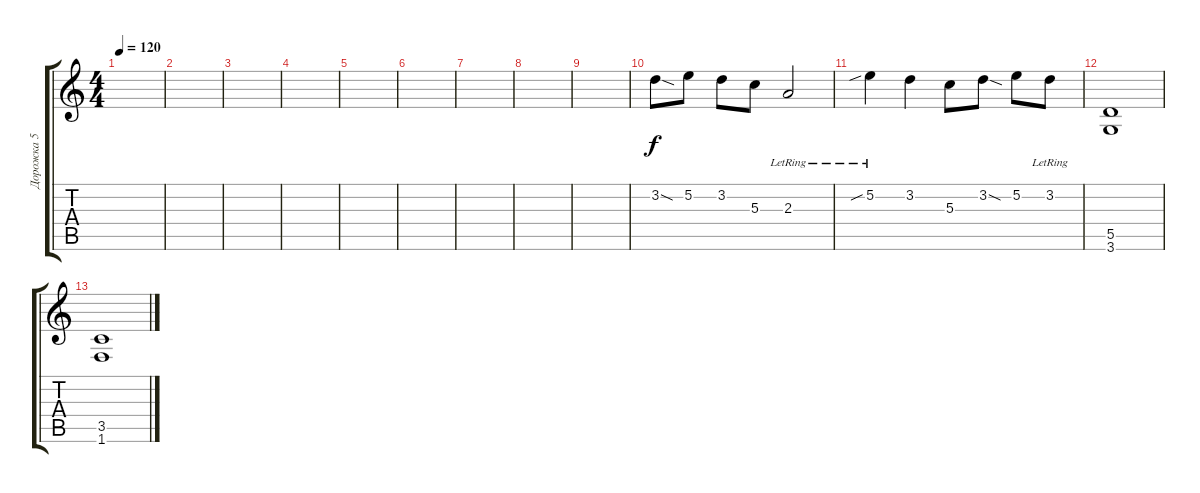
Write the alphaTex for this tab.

\track ("Дорожка 5" "Дорожка 5") {instrument overdrivenguitar}
\staff {score tabs}
\tuning (E4 B3 G3 D3 A2 E2) {hide}
\ts (4 4)
\tempo 120
\clef g2
\ks c
|
|
|
|
|
|
|
|
|
3.2{sod}.8 5.2.8 3.2.8 5.3.8 2.3{lr}.2 |
5.2{sib lr}.4 3.2.4 5.3.8 3.2{sod}.8 5.2.8 3.2{lr}.8 |
(5.5 3.6).1 |
(3.5 1.6).1
